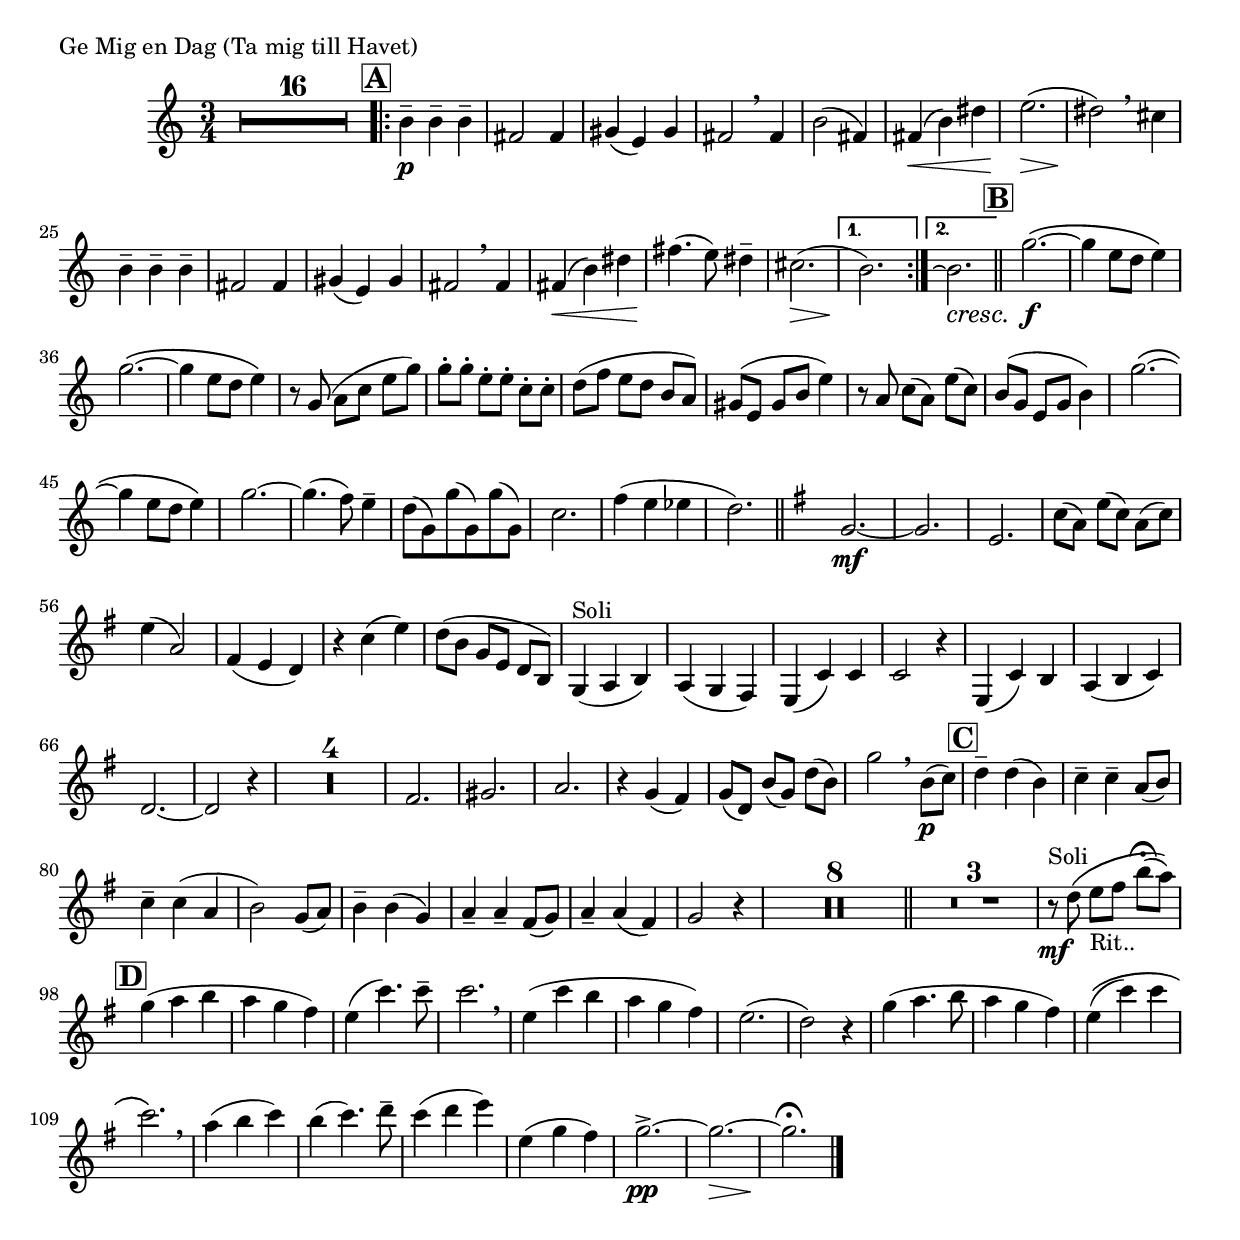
\version "2.18.0"
% When ready to include in collection: 1. Comment out paper.
% 				       2. Create include file of relative and
%					  header.
%Comment out from here
%{
#(ly:set-option 'point-and-click #t)
#(set-default-paper-size "a4" 'portrait)
#(set-global-staff-size 18) % set staff-size when ready to print

\include "Marsch_format.ly"

%...to here
%}
  \score {

    % Svenska Polisens Marscher: 1. Ge mig en dag    
    \relative c' { 
    	    \key c \major \time 3/4
    	    \compressFullBarRests
    	    \set Score.markFormatter = #format-mark-box-letters
    	    R2.*16
    	    
%Rehearsal mark A
	\mark \default
	\repeat volta 2 {
	    b'4--\p b-- b-- |fis2 fis4 |gis4 (e) gis |fis2\breathe fis4 
	    b2 (fis4) |fis4\< (b) dis | e2.\> ( |dis2)\!\breathe cis4
	    b4-- b-- b-- |fis2 fis4 |gis4 (e) gis |fis2\breathe fis4 
	    fis4\< (b) dis |fis4.\! (e8) dis4-- |cis2.\> ( }
	    \alternative {
	    	    {b2.)\!}
	    	    {b2.\repeatTie\cresc\bar "||"}
	    }
	    
%Rehearsal mark B
	\mark \default
	g'2.~\(\f |g4 e8 d e4\) |g2.~\( |g4 e8 d e4\) |r8 g,\noBeam (a [c] e g)
	g-. [g-.] e-. [e-.] c-. c-. |d ([f] e [d] b a) |gis ([e] gis [b] e4) 
	r8 a,\noBeam c ([a]) e' ([c]) |b ([g] e [g] b4) |g'2.~\( |g4 e8 d e4\) 
	g2.~ |g4. (f8) e4-- |d8 (g,) g' (g,) g' (g,) | c2. | f4 (e ees 
	d2.) \bar "||"
	\key g \major
	g,2.~\mf |g |e |c'8 ([a]) e' ([c]) a ([c]) |e4 (a,2) |fis4 (e d) 
	r4 c' (e) |d8 ([b] g [e] d [b]) |g4^\markup {Soli} (a b) |a (g fis)
	e (c') c |c2 r4 |e,4 (c') b |a (b c) |d2.~ |d2 r4 |R2.*4 |fis2. |gis |a
   	r4 g (fis) |g8 ([d]) b' ([g]) d' ([b]) |g'2\breathe b,8\p (c) 
	
%Rehearsal mark C
	\mark \default
	d4-- d (b) |c-- c-- a8 (b) |c4-- c (a |b2) g8 (a) |b4-- b (g)
	a-- a-- fis8 (g) |a4-- a (fis) |g2 r4 |R2.*8 |\bar "||" |R2.*3 
	r8\mf^\markup {Soli} d'8\noBeam \(e_\markup {Rit..} [fis] b\fermata 
	([a])\)
	
	
%Rehearsal mark D
	\mark \default
	g4 (a b |a g fis) |e (c'4.) c8-- |c2.\breathe |e,4 (c' b |a g fis) 
	e2. ( |d2) r4 |g4 (a4. b8 |a4 g fis) |e \((c'4) c |c2.\)\breathe 
	a4 (b c)
	b (c4.) d8-- |c4 (d e) |e, (g fis) |g2.~->\pp  |g~\> |g\fermata\!
	\bar "|."
    }%end relative
    \header {
    	    piece = "Ge Mig en Dag (Ta mig till Havet)"
    	    composer = ""
    	}
    	\layout {ragged-last = ##t
    	}
  }%end score
